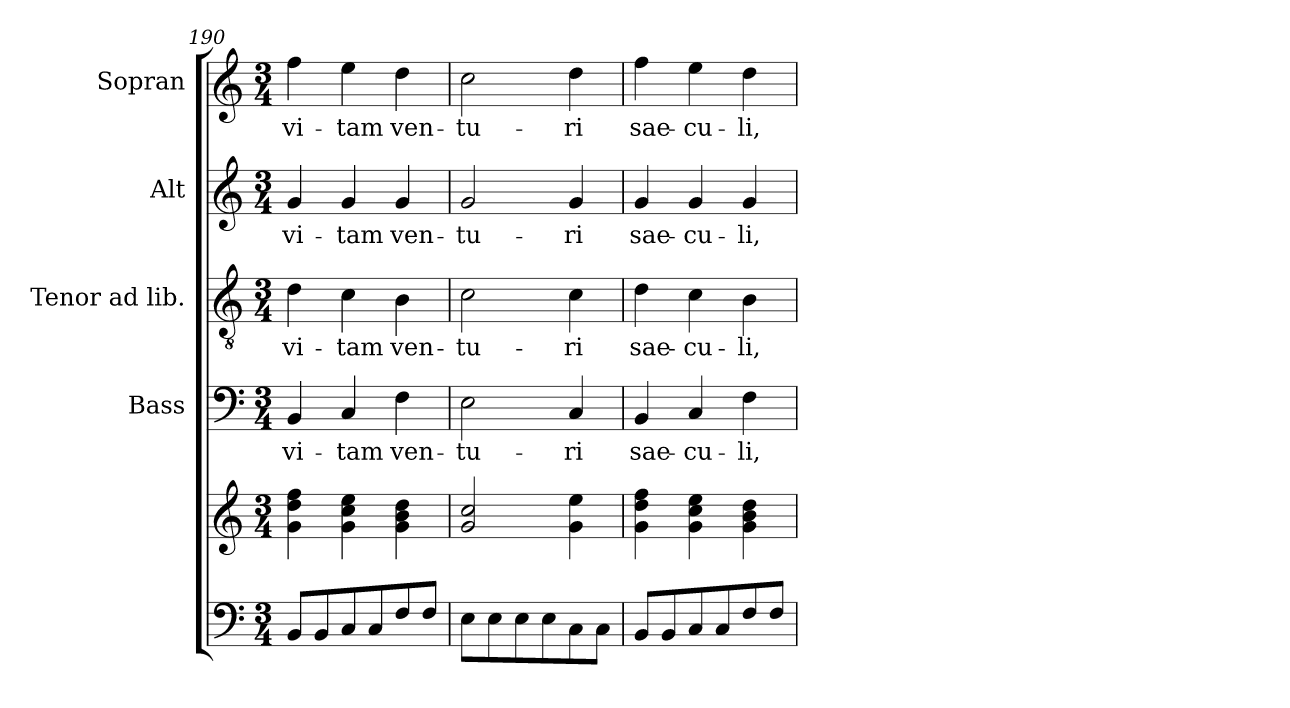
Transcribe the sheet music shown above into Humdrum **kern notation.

**kern	**kern	**kern	**text	**kern	**text	**kern	**text	**kern	**text
*part5	*part5	*part4	*part4	*part3	*part3	*part2	*part2	*part1	*part1
*staff6	*staff5	*staff4	*staff4	*staff3	*staff3	*staff2	*staff2	*staff1	*staff1
*	*	*I"Bass	*	*I"Tenor ad lib.	*	*I"Alt	*	*I"Sopran	*
*	*	*I'B.	*	*I'T.	*	*I'A.	*	*I'S.	*
*clefF4	*clefG2	*clefF4	*	*clefGv2	*	*clefG2	*	*clefG2	*
*k[]	*k[]	*k[]	*	*k[]	*	*k[]	*	*k[]	*
*C:	*C:	*C:	*	*C:	*	*C:	*	*C:	*
*M3/4	*M3/4	*M3/4	*	*M3/4	*	*M3/4	*	*M3/4	*
=190	=190	=190	=190	=190	=190	=190	=190	=190	=190
!	!	!	!LO:LY:b	!	!LO:LY:b	!	!LO:LY:b	!	!LO:LY:b
8BB/L	4g\ 4dd\ 4ff\	4BB/	vi-	4d\	vi-	4g/	vi-	4ff\	vi-
8BB/	.	.	.	.	.	.	.	.	.
!	!	!	!LO:LY:b	!	!LO:LY:b	!	!LO:LY:b	!	!LO:LY:b
8C/	4g\ 4cc\ 4ee\	4C/	-tam	4c\	-tam	4g/	-tam	4ee\	-tam
8C/	.	.	.	.	.	.	.	.	.
!	!	!	!LO:LY:b	!	!LO:LY:b	!	!LO:LY:b	!	!LO:LY:b
8F/	4g\ 4b\ 4dd\	4F\	ven-	4B\	ven-	4g/	ven-	4dd\	ven-
8F/J	.	.	.	.	.	.	.	.	.
=191	=191	=191	=191	=191	=191	=191	=191	=191	=191
!	!	!	!LO:LY:b	!	!LO:LY:b	!	!LO:LY:b	!	!LO:LY:b
8E\L	2g/ 2cc/	2E\	-tu-	2c\	-tu-	2g/	-tu-	2cc\	-tu-
8E\	.	.	.	.	.	.	.	.	.
8E\	.	.	.	.	.	.	.	.	.
8E\	.	.	.	.	.	.	.	.	.
!	!	!	!LO:LY:b	!	!LO:LY:b	!	!LO:LY:b	!	!LO:LY:b
8C\	4g\ 4ee\	4C/	-ri	4c\	-ri	4g/	-ri	4dd\	-ri
8C\J	.	.	.	.	.	.	.	.	.
!!LO:LB:g=z
=192	=192	=192	=192	=192	=192	=192	=192	=192	=192
!	!	!	!LO:LY:b	!	!LO:LY:b	!	!LO:LY:b	!	!LO:LY:b
8BB/L	4g\ 4dd\ 4ff\	4BB/	sae-	4d\	sae-	4g/	sae-	4ff\	sae-
8BB/	.	.	.	.	.	.	.	.	.
!	!	!	!LO:LY:b	!	!LO:LY:b	!	!LO:LY:b	!	!LO:LY:b
8C/	4g\ 4cc\ 4ee\	4C/	-cu-	4c\	-cu-	4g/	-cu-	4ee\	-cu-
8C/	.	.	.	.	.	.	.	.	.
!	!	!	!LO:LY:b	!	!LO:LY:b	!	!LO:LY:b	!	!LO:LY:b
8F/	4g\ 4b\ 4dd\	4F\	-li,	4B\	-li,	4g/	-li,	4dd\	-li,
8F/J	.	.	.	.	.	.	.	.	.
=	=	=	=	=	=	=	=	=	=
*-	*-	*-	*-	*-	*-	*-	*-	*-	*-
